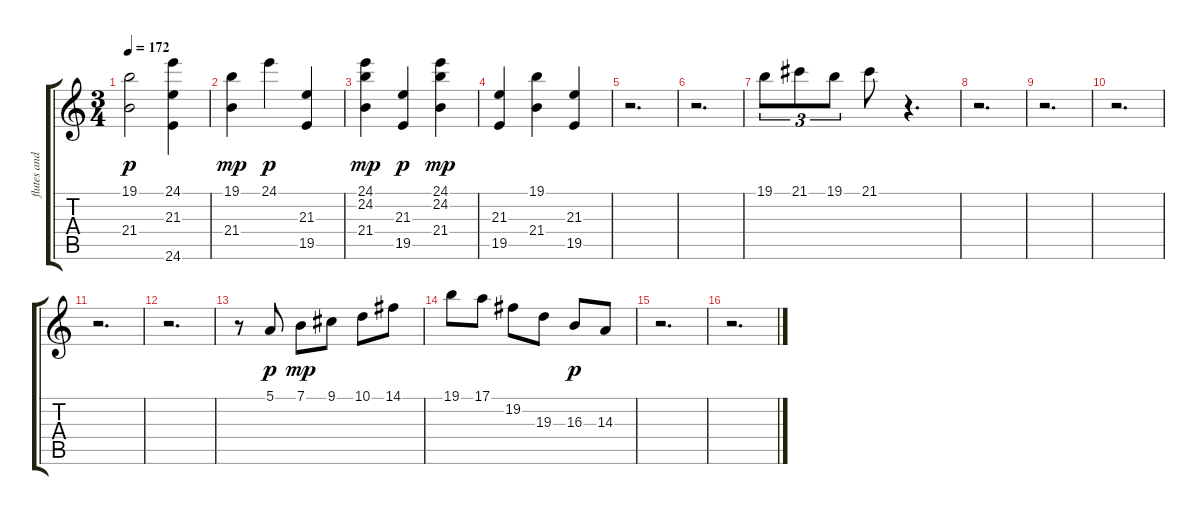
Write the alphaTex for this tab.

\track ("flutes and piccolo" "flutes and") {instrument flute}
\staff {score tabs}
\tuning (E4 B3 G3 D3 A2 E2) {hide}
\ts (3 4)
\tempo 172
\clef g2
\ks c
(19.1 21.4).2{dy p} (24.1 21.3 24.6).4 |
(19.1 21.4).4{dy mp} 24.1.4{dy p} (21.3 19.5).4 |
(24.1 24.2 21.4).4{dy mp} (21.3 19.5).4{dy p} (24.1 24.2 21.4).4{dy mp} |
(21.3 19.5).4 (19.1 21.4).4 (21.3 19.5).4 |
r.2{d} |
r.2{d} |
19.1.8{tu (3 2)} 21.1.8{tu (3 2)} 19.1.8{tu (3 2)} 21.1.8 r.4{d} |
r.2{d} |
r.2{d} |
r.2{d} |
r.2{d} |
r.2{d} |
r.8 5.1.8{dy p} 7.1.8{dy mp} 9.1.8 10.1.8 14.1.8 |
19.1.8 17.1.8 19.2.8 19.3.8 16.3.8{dy p} 14.3.8 |
r.2{d} |
r.2{d}
